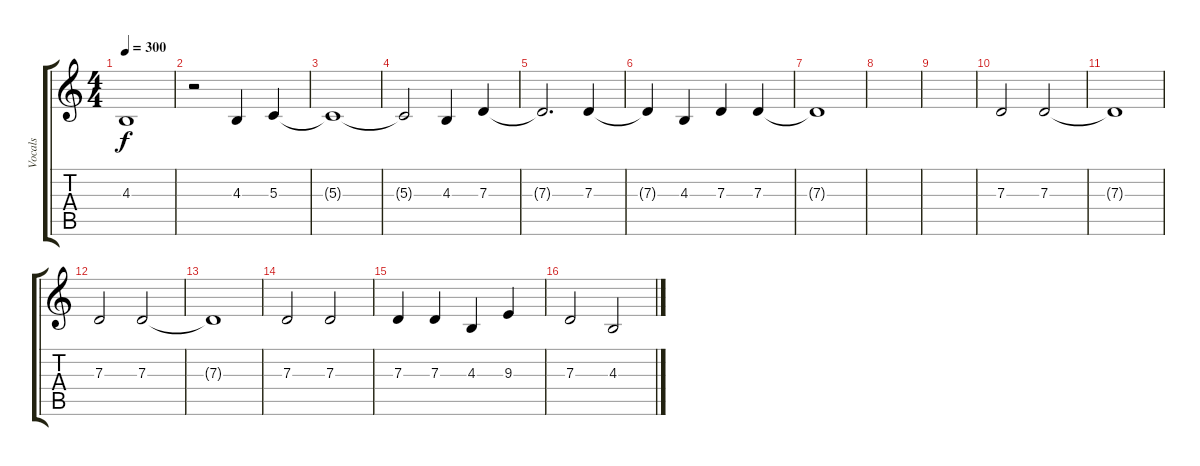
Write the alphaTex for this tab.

\track ("Vocals" "Vocals") {instrument lead1square}
\staff {score tabs}
\tuning (E4 B3 G3 D3 A2 E2) {hide}
\ts (4 4)
\tempo 300
\clef g2
\ks c
4.3{t}.1{dy f} |
r.2 4.3.4 5.3.4 |
5.3{t}.1 |
5.3{t}.2 4.3.4 7.3.4 |
7.3{t}.2{d} 7.3.4 |
7.3{t}.4 4.3.4 7.3.4 7.3.4 |
7.3{t}.1 |
|
|
7.3.2 7.3.2 |
7.3{t}.1 |
7.3.2 7.3.2 |
7.3{t}.1 |
7.3.2 7.3.2 |
7.3.4 7.3.4 4.3.4 9.3.4 |
7.3.2 4.3.2
